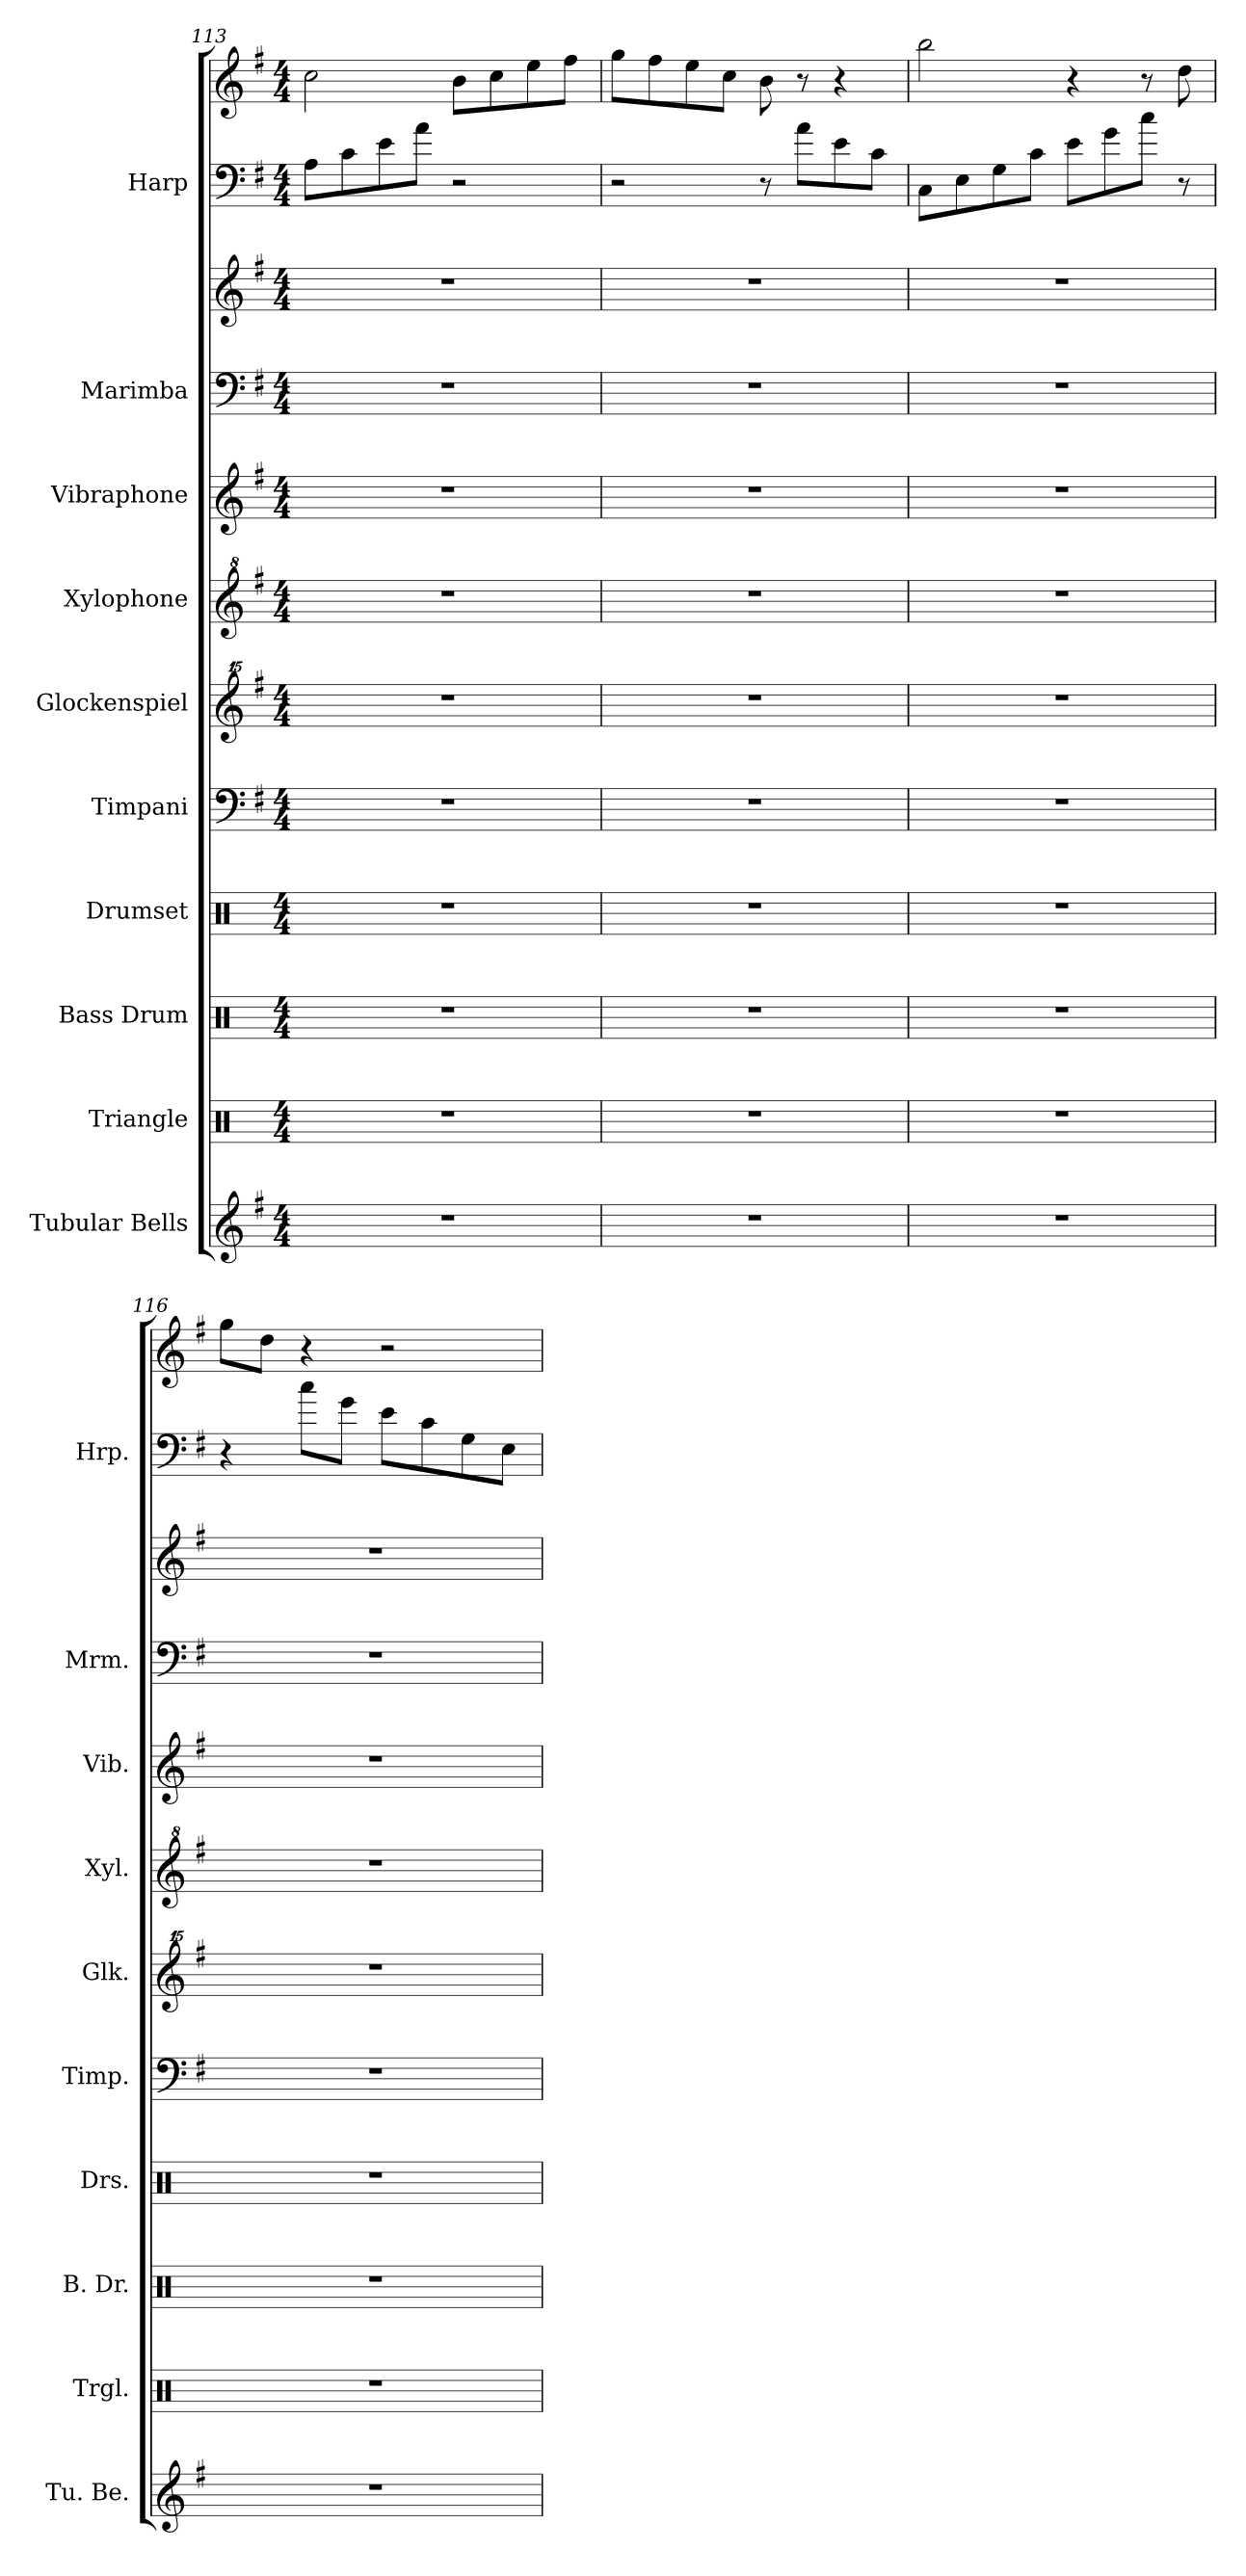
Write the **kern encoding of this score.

**kern	**kern	**kern	**kern	**kern	**kern	**kern	**kern	**kern	**kern	**kern	**kern
*part10	*part9	*part8	*part7	*part6	*part5	*part4	*part3	*part2	*part2	*part1	*part1
*staff12	*staff11	*staff10	*staff9	*staff8	*staff7	*staff6	*staff5	*staff4	*staff3	*staff2	*staff1
*I"Tubular Bells	*I"Triangle	*I"Bass Drum	*I"Drumset	*I"Timpani	*I"Glockenspiel	*I"Xylophone	*I"Vibraphone	*I"Marimba	*	*I"Harp	*
*I'Tu. Be.	*I'Trgl.	*I'B. Dr.	*I'Drs.	*I'Timp.	*I'Glk.	*I'Xyl.	*I'Vib.	*I'Mrm.	*	*I'Hrp.	*
!!LO:PB:g=z
*clefG2	*clefX	*clefX	*clefX	*clefF4	*clefG^^2	*clefG^2	*clefG2	*clefF4	*clefG2	*clefF4	*clefG2
*k[f#]	*k[]	*k[]	*k[]	*k[f#]	*k[f#]	*k[f#]	*k[f#]	*k[f#]	*k[f#]	*k[f#]	*k[f#]
*G:	*C:	*C:	*C:	*G:	*G:	*G:	*G:	*G:	*G:	*G:	*G:
*M4/4	*M4/4	*M4/4	*M4/4	*M4/4	*M4/4	*M4/4	*M4/4	*M4/4	*M4/4	*M4/4	*M4/4
=113	=113	=113	=113	=113	=113	=113	=113	=113	=113	=113	=113
1r	1r	1r	1r	1r	1r	1r	1r	1r	1r	8A\L	2cc\
.	.	.	.	.	.	.	.	.	.	8c\	.
.	.	.	.	.	.	.	.	.	.	8e\	.
.	.	.	.	.	.	.	.	.	.	8a\J	.
.	.	.	.	.	.	.	.	.	.	2r	8b\L
.	.	.	.	.	.	.	.	.	.	.	8cc\
.	.	.	.	.	.	.	.	.	.	.	8ee\
.	.	.	.	.	.	.	.	.	.	.	8ff#\J
=114	=114	=114	=114	=114	=114	=114	=114	=114	=114	=114	=114
1r	1r	1r	1r	1r	1r	1r	1r	1r	1r	2r	8gg\L
.	.	.	.	.	.	.	.	.	.	.	8ff#\
.	.	.	.	.	.	.	.	.	.	.	8ee\
.	.	.	.	.	.	.	.	.	.	.	8cc\J
.	.	.	.	.	.	.	.	.	.	8r	8b\
.	.	.	.	.	.	.	.	.	.	8a\L	8r
.	.	.	.	.	.	.	.	.	.	8e\	4r
.	.	.	.	.	.	.	.	.	.	8c\J	.
=115	=115	=115	=115	=115	=115	=115	=115	=115	=115	=115	=115
1r	1r	1r	1r	1r	1r	1r	1r	1r	1r	8C\L	2bb\
.	.	.	.	.	.	.	.	.	.	8E\	.
.	.	.	.	.	.	.	.	.	.	8G\	.
.	.	.	.	.	.	.	.	.	.	8c\J	.
.	.	.	.	.	.	.	.	.	.	8e\L	4r
.	.	.	.	.	.	.	.	.	.	8g\	.
.	.	.	.	.	.	.	.	.	.	8cc\J	8r
.	.	.	.	.	.	.	.	.	.	8r	8dd\
=116	=116	=116	=116	=116	=116	=116	=116	=116	=116	=116	=116
1r	1r	1r	1r	1r	1r	1r	1r	1r	1r	4r	8gg\L
.	.	.	.	.	.	.	.	.	.	.	8dd\J
.	.	.	.	.	.	.	.	.	.	8cc\L	4r
.	.	.	.	.	.	.	.	.	.	8g\J	.
.	.	.	.	.	.	.	.	.	.	8e\L	2r
.	.	.	.	.	.	.	.	.	.	8c\	.
.	.	.	.	.	.	.	.	.	.	8G\	.
.	.	.	.	.	.	.	.	.	.	8E\J	.
=	=	=	=	=	=	=	=	=	=	=	=
*-	*-	*-	*-	*-	*-	*-	*-	*-	*-	*-	*-
